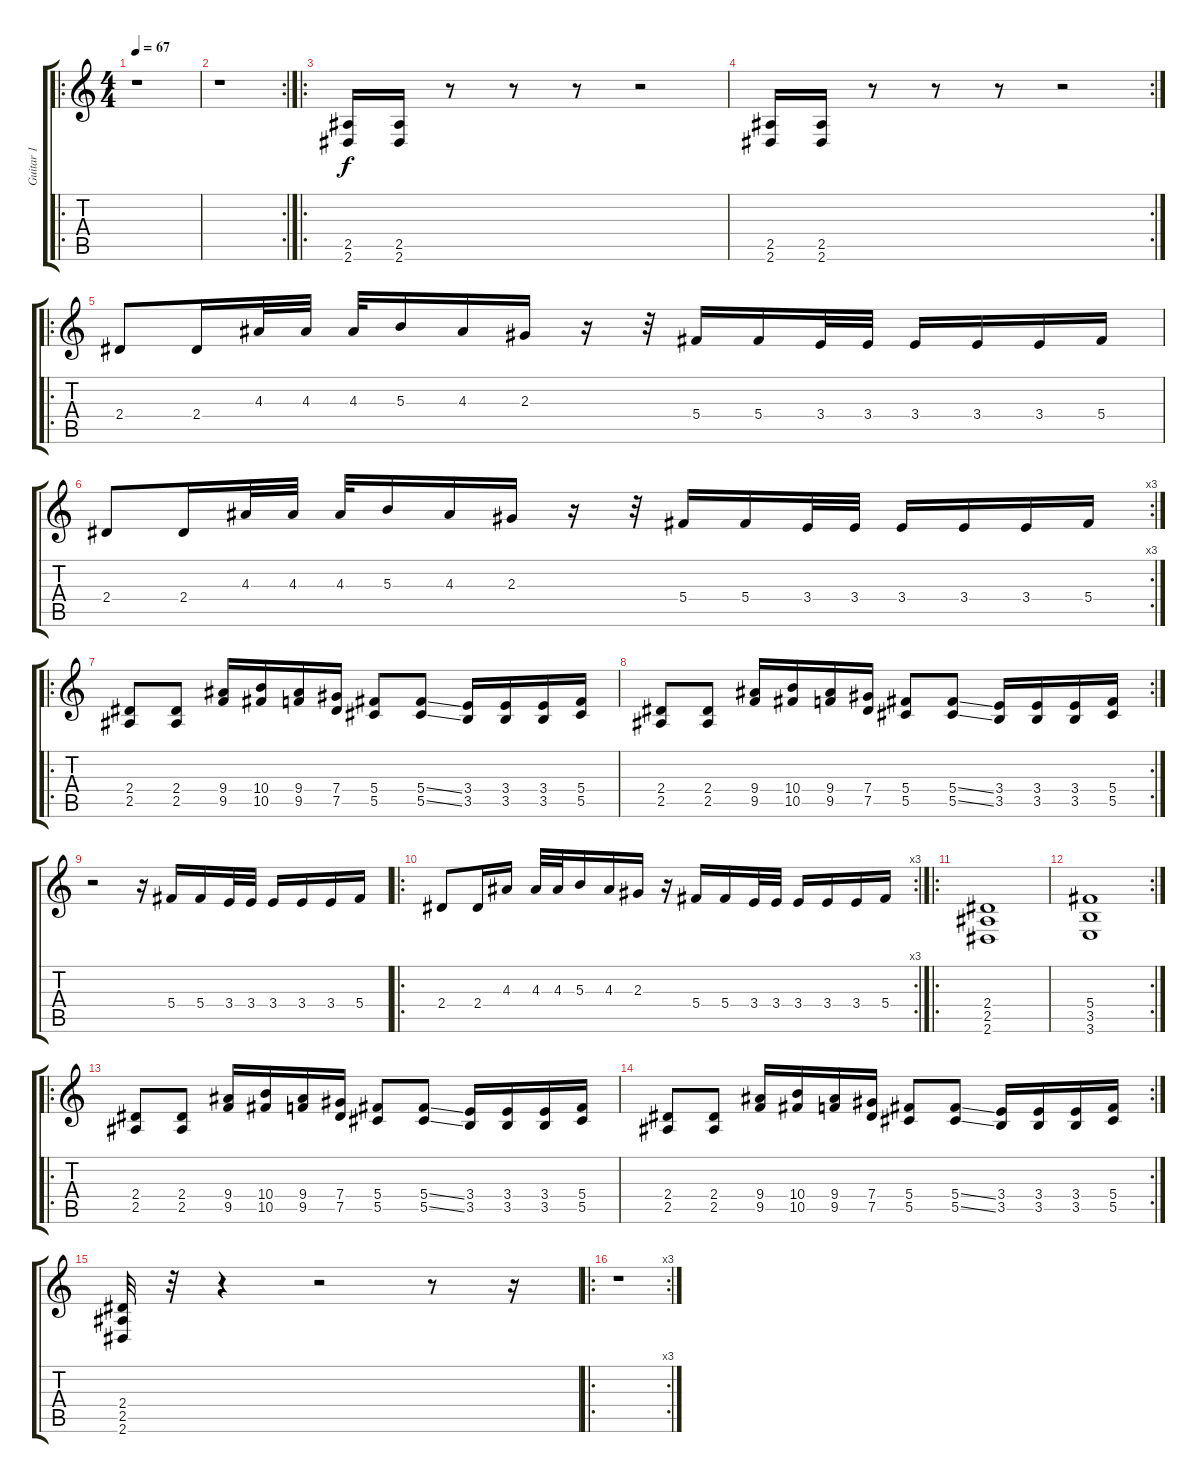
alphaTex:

\track ("Guitar 1" "Guitar 1") {instrument distortionguitar}
\staff {score tabs}
\tuning (Eb4 Bb3 Gb3 Db3 Ab2 Db2) {hide}
\ro
\ts (4 4)
\tempo 67
\clef g2
\ks c
r.1{dy f instrument distortionguitar} |
\rc 2
r.1 |
\ro
(2.5 2.6).16 (2.5 2.6).16 r.8 r.8 r.8 r.2 |
\rc 2
(2.5 2.6).16 (2.5 2.6).16 r.8 r.8 r.8 r.2 |
\ro
2.4.8 2.4.16 4.3.32 4.3.32 4.3.32 5.3.16 4.3.16 2.3.16 r.16 r.32 5.4.16 5.4.16 3.4.32 3.4.32 3.4.16 3.4.16 3.4.16 5.4.16 |
\rc 3
2.4.8 2.4.16 4.3.32 4.3.32 4.3.32 5.3.16 4.3.16 2.3.16 r.16 r.32 5.4.16 5.4.16 3.4.32 3.4.32 3.4.16 3.4.16 3.4.16 5.4.16 |
\ro
(2.4 2.5).8 (2.4 2.5).8 (9.4 9.5).16 (10.4 10.5).16 (9.4 9.5).16 (7.4 7.5).16 (5.4 5.5).8 (5.4{ss} 5.5{ss}).8 (3.4 3.5).16 (3.4 3.5).16 (3.4 3.5).16 (5.4 5.5).16 |
\rc 2
(2.4 2.5).8 (2.4 2.5).8 (9.4 9.5).16 (10.4 10.5).16 (9.4 9.5).16 (7.4 7.5).16 (5.4 5.5).8 (5.4{ss} 5.5{ss}).8 (3.4 3.5).16 (3.4 3.5).16 (3.4 3.5).16 (5.4 5.5).16 |
r.2 r.16 5.4.16 5.4.16 3.4.32 3.4.32 3.4.16 3.4.16 3.4.16 5.4.16 |
\ro
\rc 3
2.4.8 2.4.16 4.3.16 4.3.32 4.3.32 5.3.16 4.3.16 2.3.16 r.16 5.4.16 5.4.16 3.4.32 3.4.32 3.4.16 3.4.16 3.4.16 5.4.16 |
\ro
(2.4 2.5 2.6).1 |
\rc 2
(5.4 3.5 3.6).1 |
\ro
(2.4 2.5).8 (2.4 2.5).8 (9.4 9.5).16 (10.4 10.5).16 (9.4 9.5).16 (7.4 7.5).16 (5.4 5.5).8 (5.4{ss} 5.5{ss}).8 (3.4 3.5).16 (3.4 3.5).16 (3.4 3.5).16 (5.4 5.5).16 |
\rc 2
(2.4 2.5).8 (2.4 2.5).8 (9.4 9.5).16 (10.4 10.5).16 (9.4 9.5).16 (7.4 7.5).16 (5.4 5.5).8 (5.4{ss} 5.5{ss}).8 (3.4 3.5).16 (3.4 3.5).16 (3.4 3.5).16 (5.4 5.5).16 |
(2.4 2.5 2.6).32 r.32 r.4 r.2 r.8 r.16 |
\ro
\rc 3
r.1
